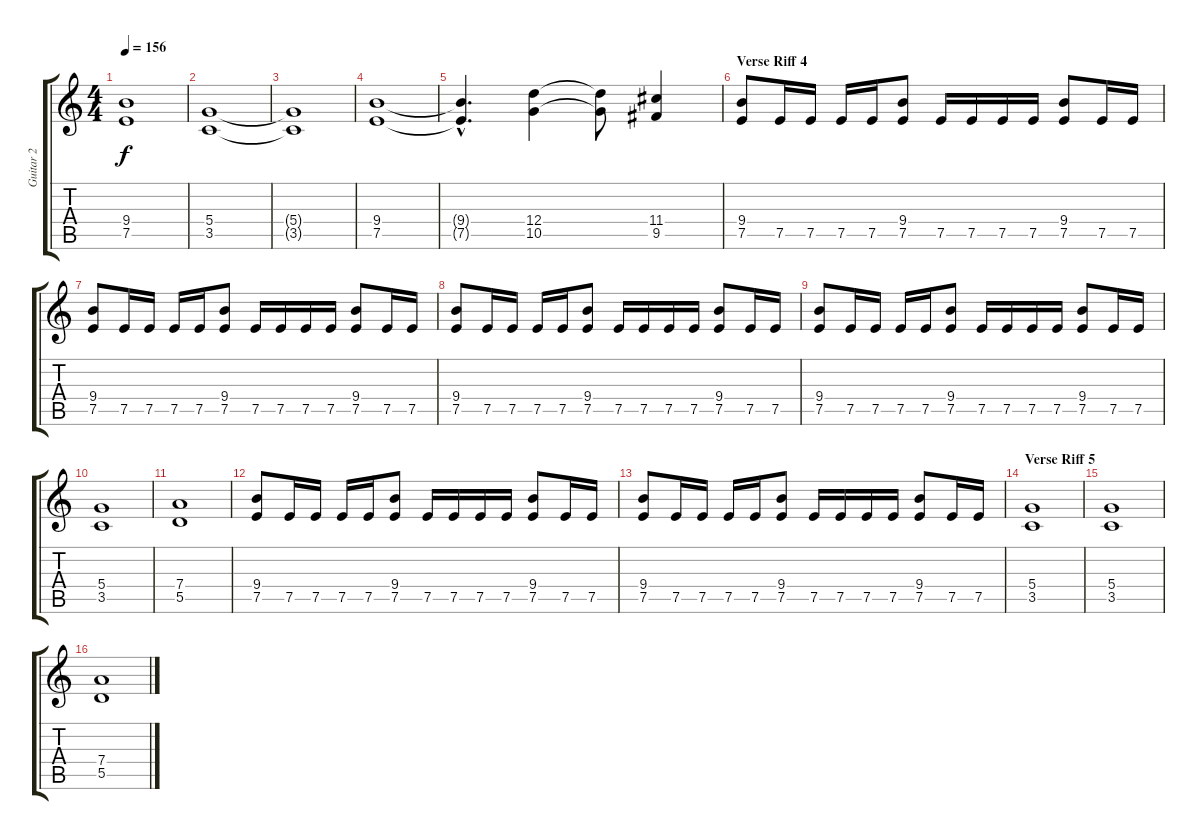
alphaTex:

\track ("Guitar 2" "Guitar 2") {instrument overdrivenguitar}
\staff {score tabs}
\tuning (E4 B3 G3 D3 A2 E2) {hide}
\ts (4 4)
\tempo 156
\clef g2
\ks c
(9.4{t} 7.5{t}).1{dy f} |
(5.4 3.5).1 |
(5.4{t} 3.5{t}).1 |
(9.4 7.5).1 |
(9.4{hac t} 7.5{hac t}).4{d} (12.4 10.5).4 (12.4{t} 10.5{t}).8 (11.4 9.5).4 |
\section ("" "Verse Riff 4")
(9.4 7.5).8 7.5.16 7.5.16 7.5.16 7.5.16 (9.4 7.5).8 7.5.16 7.5.16 7.5.16 7.5.16 (9.4 7.5).8 7.5.16 7.5.16 |
(9.4 7.5).8 7.5.16 7.5.16 7.5.16 7.5.16 (9.4 7.5).8 7.5.16 7.5.16 7.5.16 7.5.16 (9.4 7.5).8 7.5.16 7.5.16 |
(9.4 7.5).8 7.5.16 7.5.16 7.5.16 7.5.16 (9.4 7.5).8 7.5.16 7.5.16 7.5.16 7.5.16 (9.4 7.5).8 7.5.16 7.5.16 |
(9.4 7.5).8 7.5.16 7.5.16 7.5.16 7.5.16 (9.4 7.5).8 7.5.16 7.5.16 7.5.16 7.5.16 (9.4 7.5).8 7.5.16 7.5.16 |
(5.4 3.5).1 |
(7.4 5.5).1 |
(9.4 7.5).8 7.5.16 7.5.16 7.5.16 7.5.16 (9.4 7.5).8 7.5.16 7.5.16 7.5.16 7.5.16 (9.4 7.5).8 7.5.16 7.5.16 |
(9.4 7.5).8 7.5.16 7.5.16 7.5.16 7.5.16 (9.4 7.5).8 7.5.16 7.5.16 7.5.16 7.5.16 (9.4 7.5).8 7.5.16 7.5.16 |
\section ("" "Verse Riff 5")
(5.4 3.5).1 |
(5.4 3.5).1 |
(7.4 5.5).1
